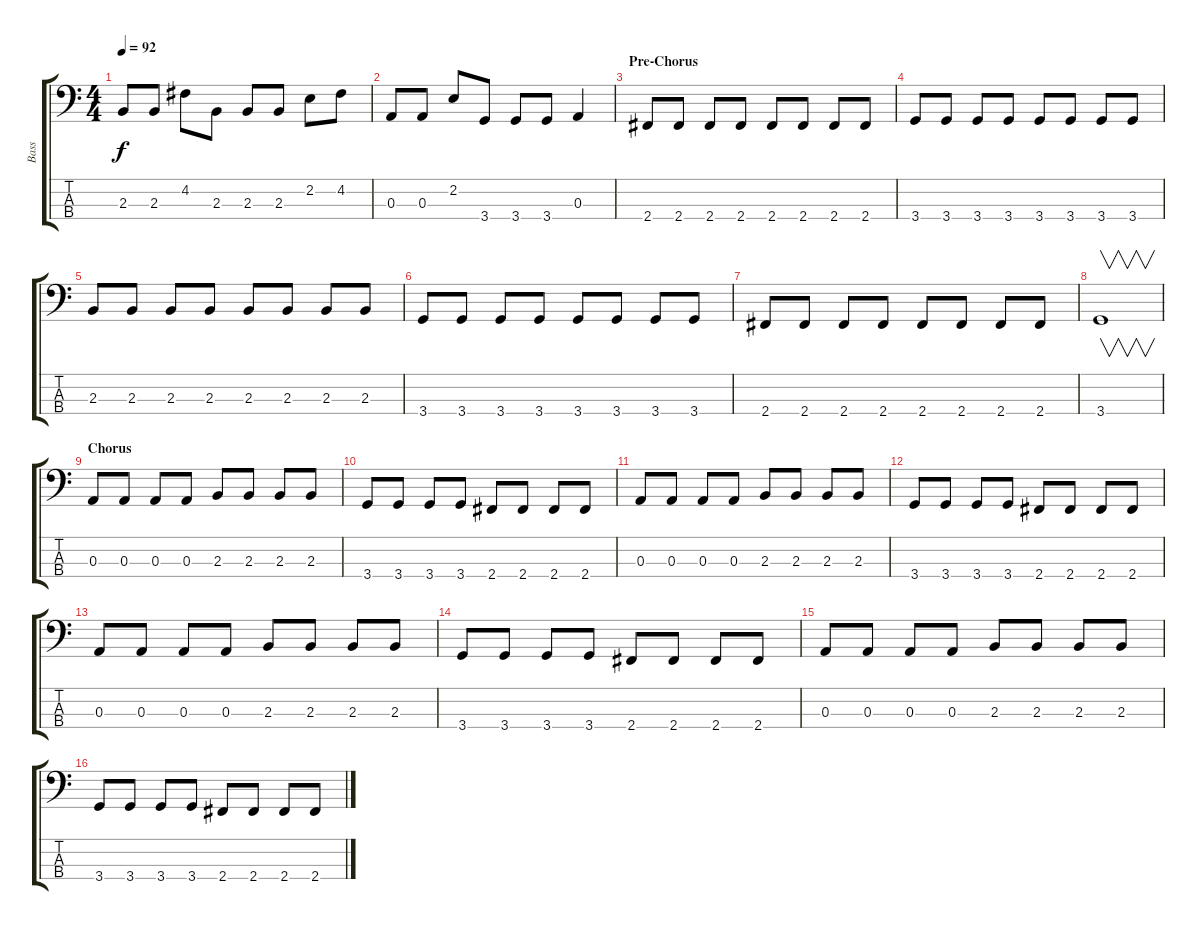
\track ("Bass" "Bass") {instrument electricbassfinger}
\staff {score tabs}
\tuning (G2 D2 A1 E1) {hide}
\ts (4 4)
\tempo 92
\clef f4
\ks c
2.3.8{dy f} 2.3.8 4.2.8 2.3.8 2.3.8 2.3.8 2.2.8 4.2.8 |
0.3.8 0.3.8 2.2.8 3.4.8 3.4.8 3.4.8 0.3.4 |
\section ("" "Pre-Chorus")
2.4.8 2.4.8 2.4.8 2.4.8 2.4.8 2.4.8 2.4.8 2.4.8 |
3.4.8 3.4.8 3.4.8 3.4.8 3.4.8 3.4.8 3.4.8 3.4.8 |
2.3.8 2.3.8 2.3.8 2.3.8 2.3.8 2.3.8 2.3.8 2.3.8 |
3.4.8 3.4.8 3.4.8 3.4.8 3.4.8 3.4.8 3.4.8 3.4.8 |
2.4.8 2.4.8 2.4.8 2.4.8 2.4.8 2.4.8 2.4.8 2.4.8 |
3.4.1{v} |
\section ("" "Chorus")
0.3.8 0.3.8 0.3.8 0.3.8 2.3.8 2.3.8 2.3.8 2.3.8 |
3.4.8 3.4.8 3.4.8 3.4.8 2.4.8 2.4.8 2.4.8 2.4.8 |
0.3.8 0.3.8 0.3.8 0.3.8 2.3.8 2.3.8 2.3.8 2.3.8 |
3.4.8 3.4.8 3.4.8 3.4.8 2.4.8 2.4.8 2.4.8 2.4.8 |
0.3.8 0.3.8 0.3.8 0.3.8 2.3.8 2.3.8 2.3.8 2.3.8 |
3.4.8 3.4.8 3.4.8 3.4.8 2.4.8 2.4.8 2.4.8 2.4.8 |
0.3.8 0.3.8 0.3.8 0.3.8 2.3.8 2.3.8 2.3.8 2.3.8 |
3.4.8 3.4.8 3.4.8 3.4.8 2.4.8 2.4.8 2.4.8 2.4.8
